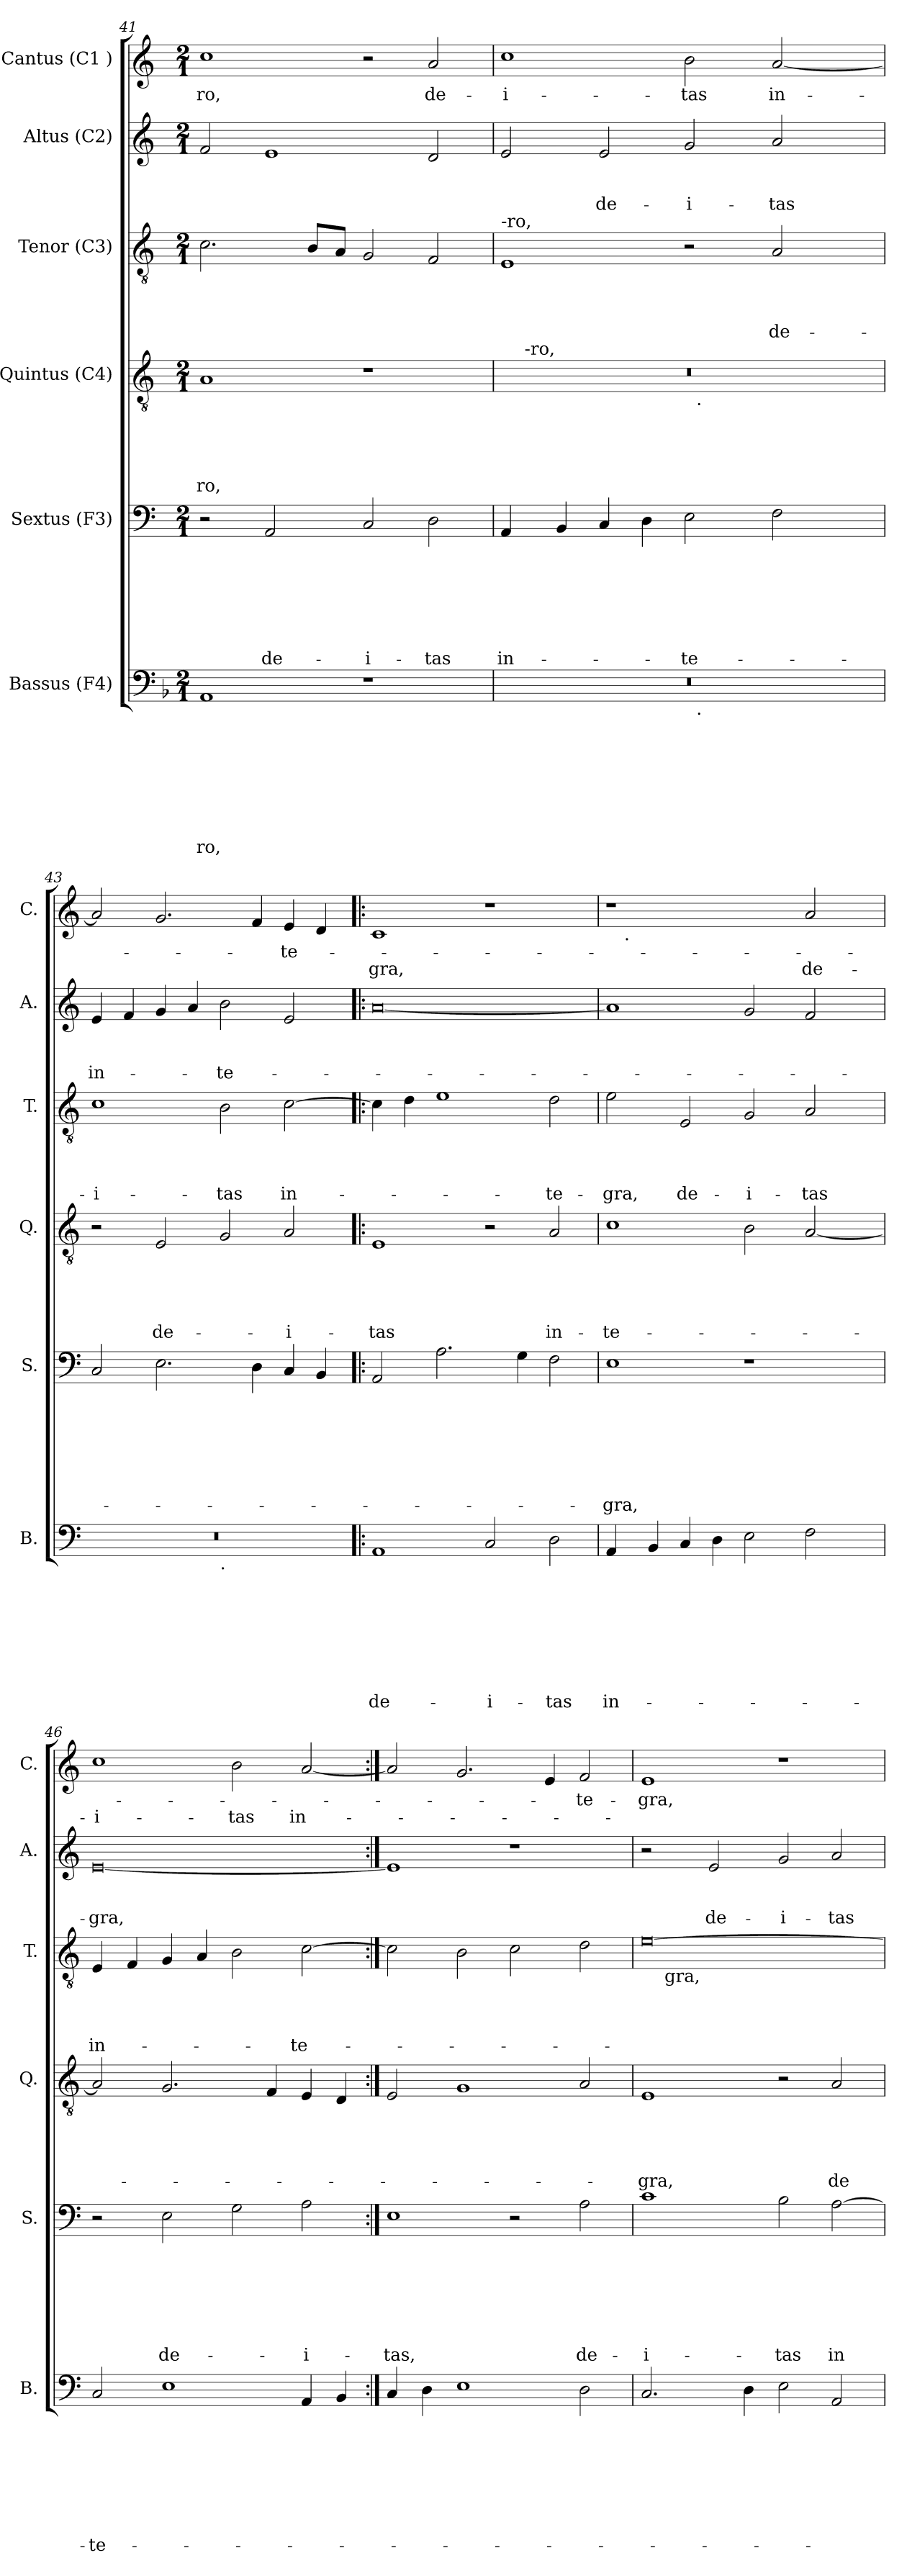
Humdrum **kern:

**kern	**text	**text	**text	**text	**text	**text	**text	**text	**kern	**text	**text	**text	**text	**text	**text	**text	**kern	**text	**text	**text	**text	**text	**kern	**text	**text	**text	**text	**kern	**text	**text	**text	**kern	**text	**text
*part6	*part6	*part6	*part6	*part6	*part6	*part6	*part6	*part6	*part5	*part5	*part5	*part5	*part5	*part5	*part5	*part5	*part4	*part4	*part4	*part4	*part4	*part4	*part3	*part3	*part3	*part3	*part3	*part2	*part2	*part2	*part2	*part1	*part1	*part1
*staff6	*staff6	*staff6	*staff6	*staff6	*staff6	*staff6	*staff6	*staff6	*staff5	*staff5	*staff5	*staff5	*staff5	*staff5	*staff5	*staff5	*staff4	*staff4	*staff4	*staff4	*staff4	*staff4	*staff3	*staff3	*staff3	*staff3	*staff3	*staff2	*staff2	*staff2	*staff2	*staff1	*staff1	*staff1
*I"Bassus (F4)	*	*	*	*	*	*	*	*	*I"Sextus (F3)	*	*	*	*	*	*	*	*I"Quintus (C4)	*	*	*	*	*	*I"Tenor (C3)	*	*	*	*	*I"Altus (C2)	*	*	*	*I"Cantus (C1 )	*	*
*I'B.	*	*	*	*	*	*	*	*	*I'S.	*	*	*	*	*	*	*	*I'Q.	*	*	*	*	*	*I'T.	*	*	*	*	*I'A.	*	*	*	*I'C.	*	*
*clefF4	*	*	*	*	*	*	*	*	*clefF4	*	*	*	*	*	*	*	*clefGv2	*	*	*	*	*	*clefGv2	*	*	*	*	*clefG2	*	*	*	*clefG2	*	*
*k[b-]	*	*	*	*	*	*	*	*	*k[]	*	*	*	*	*	*	*	*k[]	*	*	*	*	*	*k[]	*	*	*	*	*k[]	*	*	*	*k[]	*	*
*F:	*	*	*	*	*	*	*	*	*C:	*	*	*	*	*	*	*	*C:	*	*	*	*	*	*C:	*	*	*	*	*C:	*	*	*	*C:	*	*
*M2/1	*	*	*	*	*	*	*	*	*M2/1	*	*	*	*	*	*	*	*M2/1	*	*	*	*	*	*M2/1	*	*	*	*	*M2/1	*	*	*	*M2/1	*	*
=41	=41	=41	=41	=41	=41	=41	=41	=41	=41	=41	=41	=41	=41	=41	=41	=41	=41	=41	=41	=41	=41	=41	=41	=41	=41	=41	=41	=41	=41	=41	=41	=41	=41	=41
!	!	!	!	!	!	!	!	!LO:LY:b	!	!	!	!	!	!	!	!	!	!	!	!	!	!LO:LY:b	!	!	!	!	!	!	!	!	!	!	!LO:LY:b	!
1AA	.	.	.	.	.	.	.	-ro,	2r	.	.	.	.	.	.	.	1A	.	.	.	.	-ro,	2.c\	.	.	.	.	2f/	.	.	.	1cc	-ro,	.
!	!	!	!	!	!	!	!	!	!	!	!	!	!	!	!	!LO:LY:b	!	!	!	!	!	!	!	!	!	!	!	!	!	!	!	!	!	!
.	.	.	.	.	.	.	.	.	2AA/	.	.	.	.	.	.	de-	.	.	.	.	.	.	.	.	.	.	.	1e	.	.	.	.	.	.
.	.	.	.	.	.	.	.	.	.	.	.	.	.	.	.	.	.	.	.	.	.	.	8B/L	.	.	.	.	.	.	.	.	.	.	.
.	.	.	.	.	.	.	.	.	.	.	.	.	.	.	.	.	.	.	.	.	.	.	8A/J	.	.	.	.	.	.	.	.	.	.	.
!	!	!	!	!	!	!	!	!	!	!	!	!	!	!	!	!LO:LY:b	!	!	!	!	!	!	!	!	!	!	!	!	!	!	!	!	!	!
1r	.	.	.	.	.	.	.	.	2C/	.	.	.	.	.	.	-i-	1r	.	.	.	.	.	2G/	.	.	.	.	.	.	.	.	2r	.	.
!	!	!	!	!	!	!	!	!	!	!	!	!	!	!	!	!LO:LY:b	!	!	!	!	!	!	!	!	!	!	!	!	!	!	!	!	!LO:LY:b	!
.	.	.	.	.	.	.	.	.	2D\	.	.	.	.	.	.	-tas	.	.	.	.	.	.	2F/	.	.	.	.	2d/	.	.	.	2a/	de-	.
!!LO:LB:g=z
=42	=42	=42	=42	=42	=42	=42	=42	=42	=42	=42	=42	=42	=42	=42	=42	=42	=42	=42	=42	=42	=42	=42	=42	=42	=42	=42	=42	=42	=42	=42	=42	=42	=42	=42
*k[]	*	*	*	*	*	*	*	*	*	*	*	*	*	*	*	*	*	*	*	*	*	*	*	*	*	*	*	*	*	*	*	*	*	*
*C:	*	*	*	*	*	*	*	*	*	*	*	*	*	*	*	*	*	*	*	*	*	*	*	*	*	*	*	*	*	*	*	*	*	*
!	!	!	!	!	!	!	!	!	!	!	!	!	!	!	!	!	!	!	!	!	!	!	!LO:TX:a:t=-ro,	!	!	!	!	!	!	!	!	!	!	!
!	!	!	!	!	!	!	!	!	!	!	!	!	!	!	!	!LO:LY:b	!	!	!	!	!	!	!	!	!	!	!	!	!	!	!	!	!LO:LY:b:rj	!
*^	*	*	*	*	*	*	*	*	*	*	*	*	*	*	*	*	*^	*	*	*	*	*	*	*	*	*	*	*	*	*	*	*	*	*
*	*	*	*	*	*	*	*	*	*	*	*	*	*	*	*	*	*	*	*^	*	*	*	*	*	*	*	*	*	*	*	*	*	*	*	*	*
0r	1ryy	.	.	.	.	.	.	.	.	4AA/	.	.	.	.	.	.	in-	0r	16.ryy	1ryy	.	.	.	.	.	1E	.	.	.	.	2e/	.	.	.	1cc	-i-	.
!	!	!	!	!	!	!	!	!	!	!	!	!	!	!	!	!	!	!	!LO:TX:a:t=-ro,	!	!	!	!	!	!	!	!	!	!	!	!	!	!	!	!	!	!
.	.	.	.	.	.	.	.	.	.	.	.	.	.	.	.	.	.	.	1ryy	.	.	.	.	.	.	.	.	.	.	.	.	.	.	.	.	.	.
.	.	.	.	.	.	.	.	.	.	4BB/	.	.	.	.	.	.	.	.	.	.	.	.	.	.	.	.	.	.	.	.	.	.	.	.	.	.	.
!	!	!	!	!	!	!	!	!	!	!	!	!	!	!	!	!	!	!	!	!	!	!	!	!	!	!	!	!	!	!	!	!	!	!LO:LY:b	!	!	!
.	.	.	.	.	.	.	.	.	.	4C/	.	.	.	.	.	.	.	.	.	.	.	.	.	.	.	.	.	.	.	.	2e/	.	.	-de-	.	.	.
.	.	.	.	.	.	.	.	.	.	4D\	.	.	.	.	.	.	.	.	.	.	.	.	.	.	.	.	.	.	.	.	.	.	.	.	.	.	.
!	!	!	!	!	!	!	!	!	!	!	!	!	!	!	!	!	!LO:LY:b	!	!	!	!	!	!	!	!	!	!	!	!	!	!	!	!	!LO:LY:b	!	!LO:LY:b	!
.	32ryy	.	.	.	.	.	.	.	.	2E\	.	.	.	.	.	.	-te-	.	.	32ryy	.	.	.	.	.	2r	.	.	.	.	2g/	.	.	-i-	2b\	-tas	.
!	!	!	!	!	!	!	!	!	!	!	!	!	!	!	!	!	!	!	!	!LO:TX:b:t=.	!	!	!	!	!	!	!	!	!	!	!	!	!	!	!	!	!
!	!LO:TX:b:t=.	!	!	!	!	!	!	!	!	!	!	!	!	!	!	!	!	!	!	!	!	!	!	!	!	!	!	!	!	!	!	!	!	!	!	!	!
.	2ryy	.	.	.	.	.	.	.	.	.	.	.	.	.	.	.	.	.	.	2ryy	.	.	.	.	.	.	.	.	.	.	.	.	.	.	.	.	.
.	.	.	.	.	.	.	.	.	.	.	.	.	.	.	.	.	.	.	2ryy	.	.	.	.	.	.	.	.	.	.	.	.	.	.	.	.	.	.
!	!	!	!	!	!	!	!	!	!	!	!	!	!	!	!	!	!	!	!	!	!	!	!	!	!	!	!	!	!	!LO:LY:b	!	!	!	!LO:LY:b	!	!LO:LY:b	!
.	.	.	.	.	.	.	.	.	.	2F\	.	.	.	.	.	.	.	.	.	.	.	.	.	.	.	2A/	.	.	.	-de-	2a/	.	.	-tas	[<2a/	in-	.
.	4...ryy	.	.	.	.	.	.	.	.	.	.	.	.	.	.	.	.	.	.	4...ryy	.	.	.	.	.	.	.	.	.	.	.	.	.	.	.	.	.
.	.	.	.	.	.	.	.	.	.	.	.	.	.	.	.	.	.	.	4ryy	.	.	.	.	.	.	.	.	.	.	.	.	.	.	.	.	.	.
.	.	.	.	.	.	.	.	.	.	.	.	.	.	.	.	.	.	.	8ryy	.	.	.	.	.	.	.	.	.	.	.	.	.	.	.	.	.	.
.	.	.	.	.	.	.	.	.	.	.	.	.	.	.	.	.	.	.	32ryy	.	.	.	.	.	.	.	.	.	.	.	.	.	.	.	.	.	.
=43	=43	=43	=43	=43	=43	=43	=43	=43	=43	=43	=43	=43	=43	=43	=43	=43	=43	=43	=43	=43	=43	=43	=43	=43	=43	=43	=43	=43	=43	=43	=43	=43	=43	=43	=43	=43	=43
!	!	!	!	!	!	!	!	!	!	!	!	!	!	!	!	!	!	!	!	!	!	!	!	!	!	!	!	!	!	!LO:LY:b:rj	!	!	!	!LO:LY:b	!	!	!
*	*	*	*	*	*	*	*	*	*	*	*	*	*	*	*	*	*	*v	*v	*v	*	*	*	*	*	*	*	*	*	*	*	*	*	*	*	*	*
0r	1ryy	.	.	.	.	.	.	.	.	2C/	.	.	.	.	.	.	.	2r	.	.	.	.	.	1c	.	.	.	-i-	4e/	.	.	in-	2a/]	.	.
.	.	.	.	.	.	.	.	.	.	.	.	.	.	.	.	.	.	.	.	.	.	.	.	.	.	.	.	.	4f/	.	.	.	.	.	.
!	!	!	!	!	!	!	!	!	!	!	!	!	!	!	!	!	!	!	!	!	!	!	!LO:LY:b	!	!	!	!	!	!	!	!	!	!	!	!
.	.	.	.	.	.	.	.	.	.	2.E\	.	.	.	.	.	.	.	2E/	.	.	.	.	de-	.	.	.	.	.	4g/	.	.	.	2.g/	.	.
.	.	.	.	.	.	.	.	.	.	.	.	.	.	.	.	.	.	.	.	.	.	.	.	.	.	.	.	.	4a/	.	.	.	.	.	.
!	!LO:TX:b:t=.	!	!	!	!	!	!	!	!	!	!	!	!	!	!	!	!	!	!	!	!	!	!	!	!	!	!	!	!	!	!	!	!	!	!
!	!	!	!	!	!	!	!	!	!	!	!	!	!	!	!	!	!	!	!	!	!	!	!	!	!	!	!	!LO:LY:b	!	!	!	!LO:LY:b	!	!	!
.	1ryy	.	.	.	.	.	.	.	.	.	.	.	.	.	.	.	.	2G/	.	.	.	.	.	2B\	.	.	.	-tas	2b\	.	.	-te-	.	.	.
.	.	.	.	.	.	.	.	.	.	4D\	.	.	.	.	.	.	.	.	.	.	.	.	.	.	.	.	.	.	.	.	.	.	4f/	.	.
!	!	!	!	!	!	!	!	!	!	!	!	!	!	!	!	!	!	!	!	!	!	!	!LO:LY:b	!	!	!	!	!LO:LY:b	!	!	!	!	!	!LO:LY:b	!
.	.	.	.	.	.	.	.	.	.	4C/	.	.	.	.	.	.	.	2A/	.	.	.	.	-i-	[>2c\	.	.	.	in-	2e/	.	.	.	4e/	-te-	.
.	.	.	.	.	.	.	.	.	.	4BB/	.	.	.	.	.	.	.	.	.	.	.	.	.	.	.	.	.	.	.	.	.	.	4d/	.	.
=44!|:	=44!|:	=44!|:	=44!|:	=44!|:	=44!|:	=44!|:	=44!|:	=44!|:	=44!|:	=44!|:	=44!|:	=44!|:	=44!|:	=44!|:	=44!|:	=44!|:	=44!|:	=44!|:	=44!|:	=44!|:	=44!|:	=44!|:	=44!|:	=44!|:	=44!|:	=44!|:	=44!|:	=44!|:	=44!|:	=44!|:	=44!|:	=44!|:	=44!|:	=44!|:	=44!|:
!	!	!	!	!	!	!	!	!	!LO:LY:b	!	!	!	!	!	!	!	!	!	!	!	!	!	!LO:LY:b	!	!	!	!	!	!	!	!	!	!	!	!LO:LY:b
*v	*v	*	*	*	*	*	*	*	*	*	*	*	*	*	*	*	*	*	*	*	*	*	*	*	*	*	*	*	*	*	*	*	*	*	*
1AA	.	.	.	.	.	.	.	de-	2AA/	.	.	.	.	.	.	.	1E	.	.	.	.	-tas	4c\]	.	.	.	.	[<0a	.	.	.	1c	.	gra,
.	.	.	.	.	.	.	.	.	.	.	.	.	.	.	.	.	.	.	.	.	.	.	4d\	.	.	.	.	.	.	.	.	.	.	.
.	.	.	.	.	.	.	.	.	2.A\	.	.	.	.	.	.	.	.	.	.	.	.	.	1e	.	.	.	.	.	.	.	.	.	.	.
!	!	!	!	!	!	!	!	!LO:LY:b	!	!	!	!	!	!	!	!	!	!	!	!	!	!	!	!	!	!	!	!	!	!	!	!	!	!
2C/	.	.	.	.	.	.	.	-i-	.	.	.	.	.	.	.	.	2r	.	.	.	.	.	.	.	.	.	.	.	.	.	.	1r	.	.
.	.	.	.	.	.	.	.	.	4G\	.	.	.	.	.	.	.	.	.	.	.	.	.	.	.	.	.	.	.	.	.	.	.	.	.
!	!	!	!	!	!	!	!	!LO:LY:b	!	!	!	!	!	!	!	!	!	!	!	!	!	!LO:LY:b	!	!	!	!	!LO:LY:b	!	!	!	!	!	!	!
2D\	.	.	.	.	.	.	.	-tas	2F\	.	.	.	.	.	.	.	2A/	.	.	.	.	in-	2d\	.	.	.	-te-	.	.	.	.	.	.	.
=45	=45	=45	=45	=45	=45	=45	=45	=45	=45	=45	=45	=45	=45	=45	=45	=45	=45	=45	=45	=45	=45	=45	=45	=45	=45	=45	=45	=45	=45	=45	=45	=45	=45	=45
!	!	!	!	!	!	!	!	!LO:LY:b	!	!	!	!	!	!	!	!LO:LY:b	!	!	!	!	!	!LO:LY:b	!	!	!	!	!LO:LY:b	!	!	!	!	!	!	!
*	*	*	*	*	*	*	*	*	*	*	*	*	*	*	*	*	*	*	*	*	*	*	*	*	*	*	*	*	*	*	*	*^	*	*
4AA/	.	.	.	.	.	.	.	in-	1E	.	.	.	.	.	.	-gra,	1c	.	.	.	.	-te-	2e\	.	.	.	-gra,	1a]	.	.	.	1r	16.ryy	.	.
!	!	!	!	!	!	!	!	!	!	!	!	!	!	!	!	!	!	!	!	!	!	!	!	!	!	!	!	!	!	!	!	!	!LO:TX:b:t=.	!	!
.	.	.	.	.	.	.	.	.	.	.	.	.	.	.	.	.	.	.	.	.	.	.	.	.	.	.	.	.	.	.	.	.	1ryy	.	.
4BB/	.	.	.	.	.	.	.	.	.	.	.	.	.	.	.	.	.	.	.	.	.	.	.	.	.	.	.	.	.	.	.	.	.	.	.
!	!	!	!	!	!	!	!	!	!	!	!	!	!	!	!	!	!	!	!	!	!	!	!	!	!	!	!LO:LY:b	!	!	!	!	!	!	!	!
4C/	.	.	.	.	.	.	.	.	.	.	.	.	.	.	.	.	.	.	.	.	.	.	2E/	.	.	.	de-	.	.	.	.	.	.	.	.
4D\	.	.	.	.	.	.	.	.	.	.	.	.	.	.	.	.	.	.	.	.	.	.	.	.	.	.	.	.	.	.	.	.	.	.	.
!	!	!	!	!	!	!	!	!	!	!	!	!	!	!	!	!	!	!	!	!	!	!	!	!	!	!	!LO:LY:b	!	!	!	!	!	!	!	!
2E\	.	.	.	.	.	.	.	.	1r	.	.	.	.	.	.	.	2B\	.	.	.	.	.	2G/	.	.	.	-i-	2g/	.	.	.	2ryy	.	.	.
.	.	.	.	.	.	.	.	.	.	.	.	.	.	.	.	.	.	.	.	.	.	.	.	.	.	.	.	.	.	.	.	.	2ryy	.	.
!	!	!	!	!	!	!	!	!	!	!	!	!	!	!	!	!	!	!	!	!	!	!	!	!	!	!	!LO:LY:b	!	!	!	!	!	!	!	!LO:LY:b
2F\	.	.	.	.	.	.	.	.	.	.	.	.	.	.	.	.	[<2A/	.	.	.	.	.	2A/	.	.	.	-tas	2f/	.	.	.	2a/	.	.	de-
.	.	.	.	.	.	.	.	.	.	.	.	.	.	.	.	.	.	.	.	.	.	.	.	.	.	.	.	.	.	.	.	.	4ryy	.	.
.	.	.	.	.	.	.	.	.	.	.	.	.	.	.	.	.	.	.	.	.	.	.	.	.	.	.	.	.	.	.	.	.	8ryy	.	.
.	.	.	.	.	.	.	.	.	.	.	.	.	.	.	.	.	.	.	.	.	.	.	.	.	.	.	.	.	.	.	.	.	32ryy	.	.
=46	=46	=46	=46	=46	=46	=46	=46	=46	=46	=46	=46	=46	=46	=46	=46	=46	=46	=46	=46	=46	=46	=46	=46	=46	=46	=46	=46	=46	=46	=46	=46	=46	=46	=46	=46
!	!	!	!	!	!	!	!	!LO:LY:b	!	!	!	!	!	!	!	!	!	!	!	!	!	!	!	!	!	!	!LO:LY:b	!	!	!	!LO:LY:b	!	!	!	!LO:LY:b:rj
*	*	*	*	*	*	*	*	*	*	*	*	*	*	*	*	*	*	*	*	*	*	*	*	*	*	*	*	*	*	*	*	*v	*v	*	*
2C/	.	.	.	.	.	.	.	-te-	2r	.	.	.	.	.	.	.	2A/]	.	.	.	.	.	4E/	.	.	.	in-	[>0e	.	.	-gra,	1cc	.	-i-
.	.	.	.	.	.	.	.	.	.	.	.	.	.	.	.	.	.	.	.	.	.	.	4F/	.	.	.	.	.	.	.	.	.	.	.
!	!	!	!	!	!	!	!	!	!	!	!	!	!	!	!	!LO:LY:b	!	!	!	!	!	!	!	!	!	!	!	!	!	!	!	!	!	!
1E	.	.	.	.	.	.	.	.	2E\	.	.	.	.	.	.	de-	2.G/	.	.	.	.	.	4G/	.	.	.	.	.	.	.	.	.	.	.
.	.	.	.	.	.	.	.	.	.	.	.	.	.	.	.	.	.	.	.	.	.	.	4A/	.	.	.	.	.	.	.	.	.	.	.
!	!	!	!	!	!	!	!	!	!	!	!	!	!	!	!	!	!	!	!	!	!	!	!	!	!	!	!	!	!	!	!	!	!	!LO:LY:b
.	.	.	.	.	.	.	.	.	2G\	.	.	.	.	.	.	.	.	.	.	.	.	.	2B\	.	.	.	.	.	.	.	.	2b\	.	-tas
.	.	.	.	.	.	.	.	.	.	.	.	.	.	.	.	.	4F/	.	.	.	.	.	.	.	.	.	.	.	.	.	.	.	.	.
!	!	!	!	!	!	!	!	!	!	!	!	!	!	!	!	!LO:LY:b	!	!	!	!	!	!	!	!	!	!	!LO:LY:b	!	!	!	!	!	!	!LO:LY:b
4AA/	.	.	.	.	.	.	.	.	2A\	.	.	.	.	.	.	-i-	4E/	.	.	.	.	.	[>2c\	.	.	.	-te-	.	.	.	.	[>2a/	.	in-
4BB/	.	.	.	.	.	.	.	.	.	.	.	.	.	.	.	.	4D/	.	.	.	.	.	.	.	.	.	.	.	.	.	.	.	.	.
!!LO:PB:g=z
=47:|!	=47:|!	=47:|!	=47:|!	=47:|!	=47:|!	=47:|!	=47:|!	=47:|!	=47:|!	=47:|!	=47:|!	=47:|!	=47:|!	=47:|!	=47:|!	=47:|!	=47:|!	=47:|!	=47:|!	=47:|!	=47:|!	=47:|!	=47:|!	=47:|!	=47:|!	=47:|!	=47:|!	=47:|!	=47:|!	=47:|!	=47:|!	=47:|!	=47:|!	=47:|!
!	!	!	!	!	!	!	!	!	!	!	!	!	!	!	!	!LO:LY:b	!	!	!	!	!	!	!	!	!	!	!	!	!	!	!	!	!	!
4C/	.	.	.	.	.	.	.	.	1E	.	.	.	.	.	.	-tas,	2E/	.	.	.	.	.	2c\]	.	.	.	.	1e]	.	.	.	2a/]	.	.
4D\	.	.	.	.	.	.	.	.	.	.	.	.	.	.	.	.	.	.	.	.	.	.	.	.	.	.	.	.	.	.	.	.	.	.
1E	.	.	.	.	.	.	.	.	.	.	.	.	.	.	.	.	1G	.	.	.	.	.	2B\	.	.	.	.	.	.	.	.	2.g/	.	.
.	.	.	.	.	.	.	.	.	2r	.	.	.	.	.	.	.	.	.	.	.	.	.	2c\	.	.	.	.	1r	.	.	.	.	.	.
.	.	.	.	.	.	.	.	.	.	.	.	.	.	.	.	.	.	.	.	.	.	.	.	.	.	.	.	.	.	.	.	4e/	.	.
!	!	!	!	!	!	!	!	!	!	!	!	!	!	!	!	!LO:LY:b	!	!	!	!	!	!	!	!	!	!	!	!	!	!	!	!	!LO:LY:b	!
2D\	.	.	.	.	.	.	.	.	2A\	.	.	.	.	.	.	de-	2A/	.	.	.	.	.	2d\	.	.	.	.	.	.	.	.	2f/	-te-	.
=48	=48	=48	=48	=48	=48	=48	=48	=48	=48	=48	=48	=48	=48	=48	=48	=48	=48	=48	=48	=48	=48	=48	=48	=48	=48	=48	=48	=48	=48	=48	=48	=48	=48	=48
!	!	!	!	!	!	!	!	!	!	!	!	!	!	!	!	!LO:LY:b:rj	!	!	!	!	!	!LO:LY:b	!	!	!	!	!	!	!	!	!	!	!LO:LY:b	!
*	*	*	*	*	*	*	*	*	*	*	*	*	*	*	*	*	*	*	*	*	*	*	*^	*	*	*	*	*	*	*	*	*	*	*
2.C/	.	.	.	.	.	.	.	.	1c	.	.	.	.	.	.	-i-	1E	.	.	.	.	-gra,	[>0e	8ryy	.	.	.	.	2r	.	.	.	1e	-gra,	.
!	!	!	!	!	!	!	!	!	!	!	!	!	!	!	!	!	!	!	!	!	!	!	!	!LO:TX:b:t=gra,	!	!	!	!	!	!	!	!	!	!	!
.	.	.	.	.	.	.	.	.	.	.	.	.	.	.	.	.	.	.	.	.	.	.	.	1...ryy	.	.	.	.	.	.	.	.	.	.	.
!	!	!	!	!	!	!	!	!	!	!	!	!	!	!	!	!	!	!	!	!	!	!	!	!	!	!	!	!	!	!	!	!LO:LY:b	!	!	!
.	.	.	.	.	.	.	.	.	.	.	.	.	.	.	.	.	.	.	.	.	.	.	.	.	.	.	.	.	2e/	.	.	de-	.	.	.
4D\	.	.	.	.	.	.	.	.	.	.	.	.	.	.	.	.	.	.	.	.	.	.	.	.	.	.	.	.	.	.	.	.	.	.	.
!	!	!	!	!	!	!	!	!	!	!	!	!	!	!	!	!LO:LY:b	!	!	!	!	!	!	!	!	!	!	!	!	!	!	!	!LO:LY:b	!	!	!
2E\	.	.	.	.	.	.	.	.	2B\	.	.	.	.	.	.	-tas	2r	.	.	.	.	.	.	.	.	.	.	.	2g/	.	.	-i-	1r	.	.
!	!	!	!	!	!	!	!	!	!	!	!	!	!	!	!	!LO:LY:b	!	!	!	!	!	!LO:LY:b	!	!	!	!	!	!	!	!	!	!LO:LY:b	!	!	!
2AA/	.	.	.	.	.	.	.	.	[>2A\	.	.	.	.	.	.	in-	2A/	.	.	.	.	de-	.	.	.	.	.	.	2a/	.	.	-tas	.	.	.
*	*	*	*	*	*	*	*	*	*	*	*	*	*	*	*	*	*	*	*	*	*	*	*v	*v	*	*	*	*	*	*	*	*	*	*	*
=	=	=	=	=	=	=	=	=	=	=	=	=	=	=	=	=	=	=	=	=	=	=	=	=	=	=	=	=	=	=	=	=	=	=
*-	*-	*-	*-	*-	*-	*-	*-	*-	*-	*-	*-	*-	*-	*-	*-	*-	*-	*-	*-	*-	*-	*-	*-	*-	*-	*-	*-	*-	*-	*-	*-	*-	*-	*-
